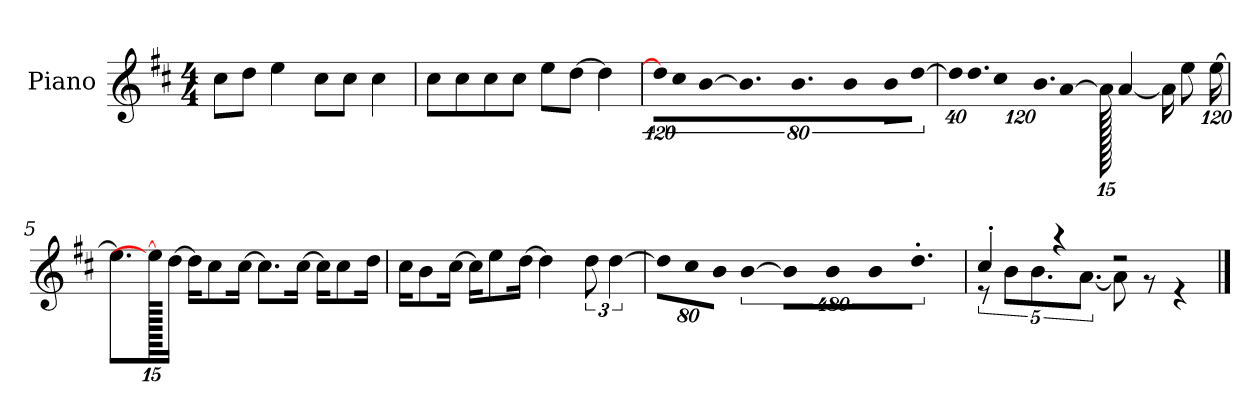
**kern
*part1
*staff1
*I"Piano
*I'P-no
*clefG2
*k[f#c#]
*M4/4
*MM90
=1
8cc#\L
8dd\J
4ee\
8cc#\L
8cc#\J
4cc#\
=2
8cc#\L
8cc#\
8cc#\
8cc#\J
8ee\L
[8dd\J
4dd\]
=3
!LO:N:vis=16
1920%107dd\KL]
!LO:N:vis=8
640%71cc#\
!LO:N:vis=16
[1920%107b\K
9.b\]
9.b\J
!LO:N:vis=4
1920%427b\
!LO:N:vis=8
640%71b\L
!LO:N:vis=8
[640%71dd\J
=4
*Xbrackettup
!LO:N:vis=32
640%23dd\KLL]
!LO:N:vis=16.
960%103dd\J
!LO:N:vis=8
960%137cc#\
!LO:N:vis=16.
960%103b\L
[384%41a\J
1920a\]
[4a/
16a\KL]
8ee\
[1920%119ee\Jk
!!LO:LB:g=z
=5
8.ee\L]
1920ee\_
[16dd\Jk
16dd\KL]
8cc#\
[16cc#\Jk
8.cc#\L]
[16cc#\Jk
16cc#\KL]
8cc#\
16dd\Jk
=6
16cc#\KL
8b\
[16cc#\Jk
16cc#\KL]
8ee\
[16dd\Jk
4dd\]
*brackettup
12dd\
[6dd\
=7
!LO:N:vis=8
640%71dd\L]
!LO:N:vis=8
640%71cc#\
!LO:N:vis=8
640%71b\J
!LO:N:vis=4
[1920%427b\
!LO:N:vis=16
1920%107b\KL]
!LO:N:vis=8
640%71b\
!LO:N:vis=8
640%71b\
9.dd'\J
=8
*^
4cc#'/	10r
.	10b\L
.	10.b\
4r	.
.	[10.a\J
2r	8a\]
.	8r
.	4r
*v	*v
==
*-
